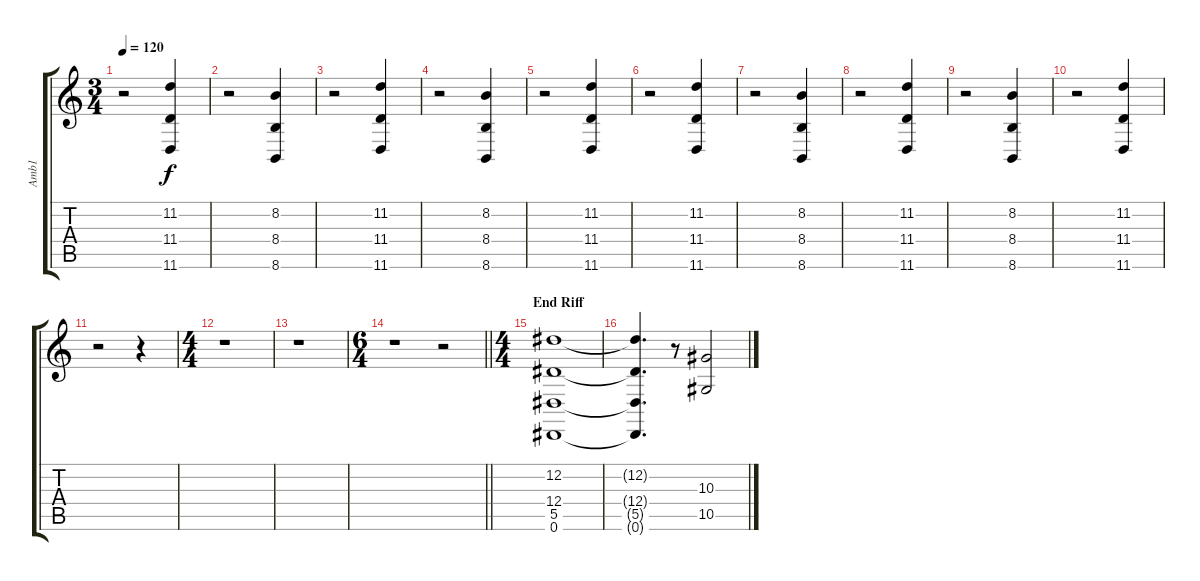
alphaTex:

\track ("Amb1" "Amb1") {instrument brightacousticpiano}
\staff {score tabs}
\tuning (G4 Eb4 Bb3 Eb3 Bb2 Eb2) {hide}
\ts (3 4)
\tempo 120
\clef g2
\ks c
r.2{dy f} (11.2 11.4 11.6).4 |
r.2 (8.2 8.4 8.6).4 |
r.2 (11.2 11.4 11.6).4 |
r.2 (8.2 8.4 8.6).4 |
r.2 (11.2 11.4 11.6).4 |
r.2 (11.2 11.4 11.6).4 |
r.2 (8.2 8.4 8.6).4 |
r.2 (11.2 11.4 11.6).4 |
r.2 (8.2 8.4 8.6).4 |
r.2 (11.2 11.4 11.6).4 |
r.2 r.4 |
\ts (4 4)
r.1 |
r.1 |
\ts (6 4)
\barLineRight lightlight
r.1 r.2 |
\ts (4 4)
\section ("" "End Riff")
(12.2 12.4 5.5 0.6).1 |
(12.2{t} 12.4{t} 5.5{t} 0.6{t}).4{d} r.8 (10.3 10.5).2
